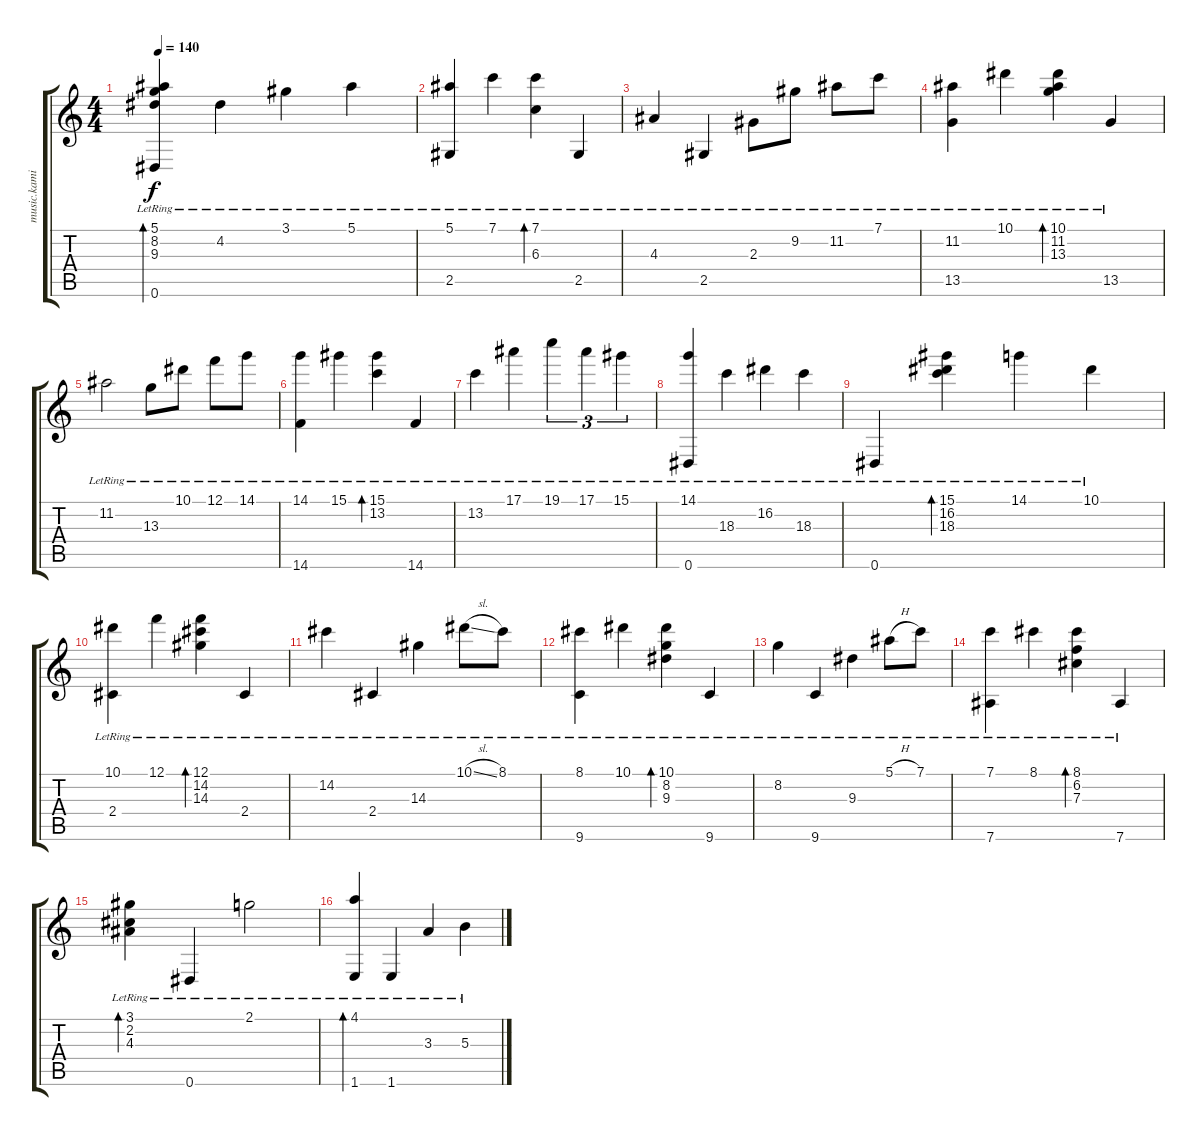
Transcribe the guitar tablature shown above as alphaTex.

\track ("" "music.kami") {instrument acousticguitarsteel}
\staff {score tabs}
\tuning (F4 B3 Gb3 B2 Gb2 Eb2) {hide}
\ts (4 4)
\tempo 140
\clef g2
\ks c
(5.1{lr} 8.2{lr} 9.3{lr} 0.6{lr}).4{bd 480 dy f} 4.2{lr}.4 3.1{lr}.4 5.1{lr}.4 |
(5.1{lr} 2.5{lr}).4 7.1{lr}.4 (7.1{lr} 6.3{lr}).4{bd 480} 2.5{lr}.4 |
4.3{lr}.4 2.5{lr}.4 2.3{lr}.8 9.2{lr}.8 11.2{lr}.8 7.1{lr}.8 |
(11.2{lr} 13.5{lr}).4 10.1{lr}.4 (10.1{lr} 11.2{lr} 13.3{lr}).4{bd 480} 13.5{lr}.4 |
11.2{lr}.2 13.3{lr}.8 10.1{lr}.8 12.1{lr}.8 14.1{lr}.8 |
(14.1{lr} 14.6{lr}).4 15.1{lr}.4 (15.1{lr} 13.2{lr}).4{bd 60} 14.6{lr}.4 |
13.2{lr}.4 17.1{lr}.4 19.1{lr}.4{tu (3 2)} 17.1{lr}.4{tu (3 2)} 15.1{lr}.4{tu (3 2)} |
(14.1{lr} 0.6{lr}).4 18.3{lr}.4 16.2{lr}.4 18.3{lr}.4 |
0.6{lr}.4 (15.1{lr} 16.2{lr} 18.3{lr}).4{bd 480} 14.1{lr}.4 10.1{lr}.4 |
(10.1{lr} 2.4{lr}).4 12.1{lr}.4 (12.1{lr} 14.2{lr} 14.3{lr}).4{bd 480} 2.4{lr}.4 |
14.2{lr}.4 2.4{lr}.4 14.3{lr}.4 10.1{sl lr}.8 8.1{lr}.8 |
(8.1{lr} 9.6{lr}).4 10.1{lr}.4 (10.1{lr} 8.2{lr} 9.3{lr}).4{bd 480} 9.6{lr}.4 |
8.2{lr}.4 9.6{lr}.4 9.3{lr}.4 5.1{h lr}.8 7.1{lr}.8 |
(7.1{lr} 7.6{lr}).4 8.1{lr}.4 (8.1{lr} 6.2{lr} 7.3{lr}).4{bd 480} 7.6{lr}.4 |
(3.1{lr} 2.2{lr} 4.3{lr}).4{bd 480} 0.6{lr}.4 2.1{lr}.2 |
(4.1{lr} 1.6{lr}).4{bd 480} 1.6{lr}.4 3.3{lr}.4 5.3{lr}.4
